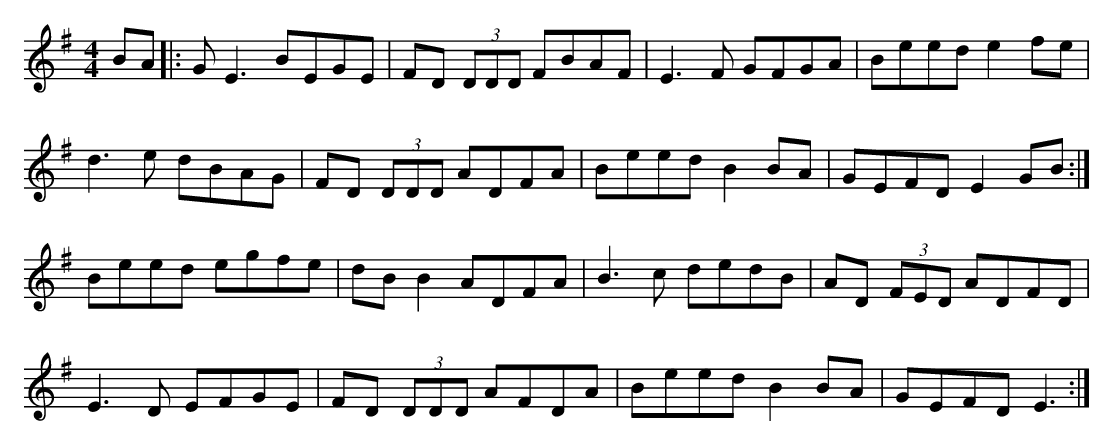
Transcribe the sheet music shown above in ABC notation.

X:1
M:4/4
K:Emin
BA|:G E3 BEGE|FD (3DDD FBAF|E3 F GFGA|Beed e2 fe|
d3 e dBAG|FD (3DDD ADFA|Beed B2 BA|GEFD E2 GB:|
Beed egfe|dB B2 ADFA|B3 c dedB|AD (3FED ADFD|
E3 D EFGE|FD (3DDD AFDA|Beed B2 BA|GEFD E3:|
